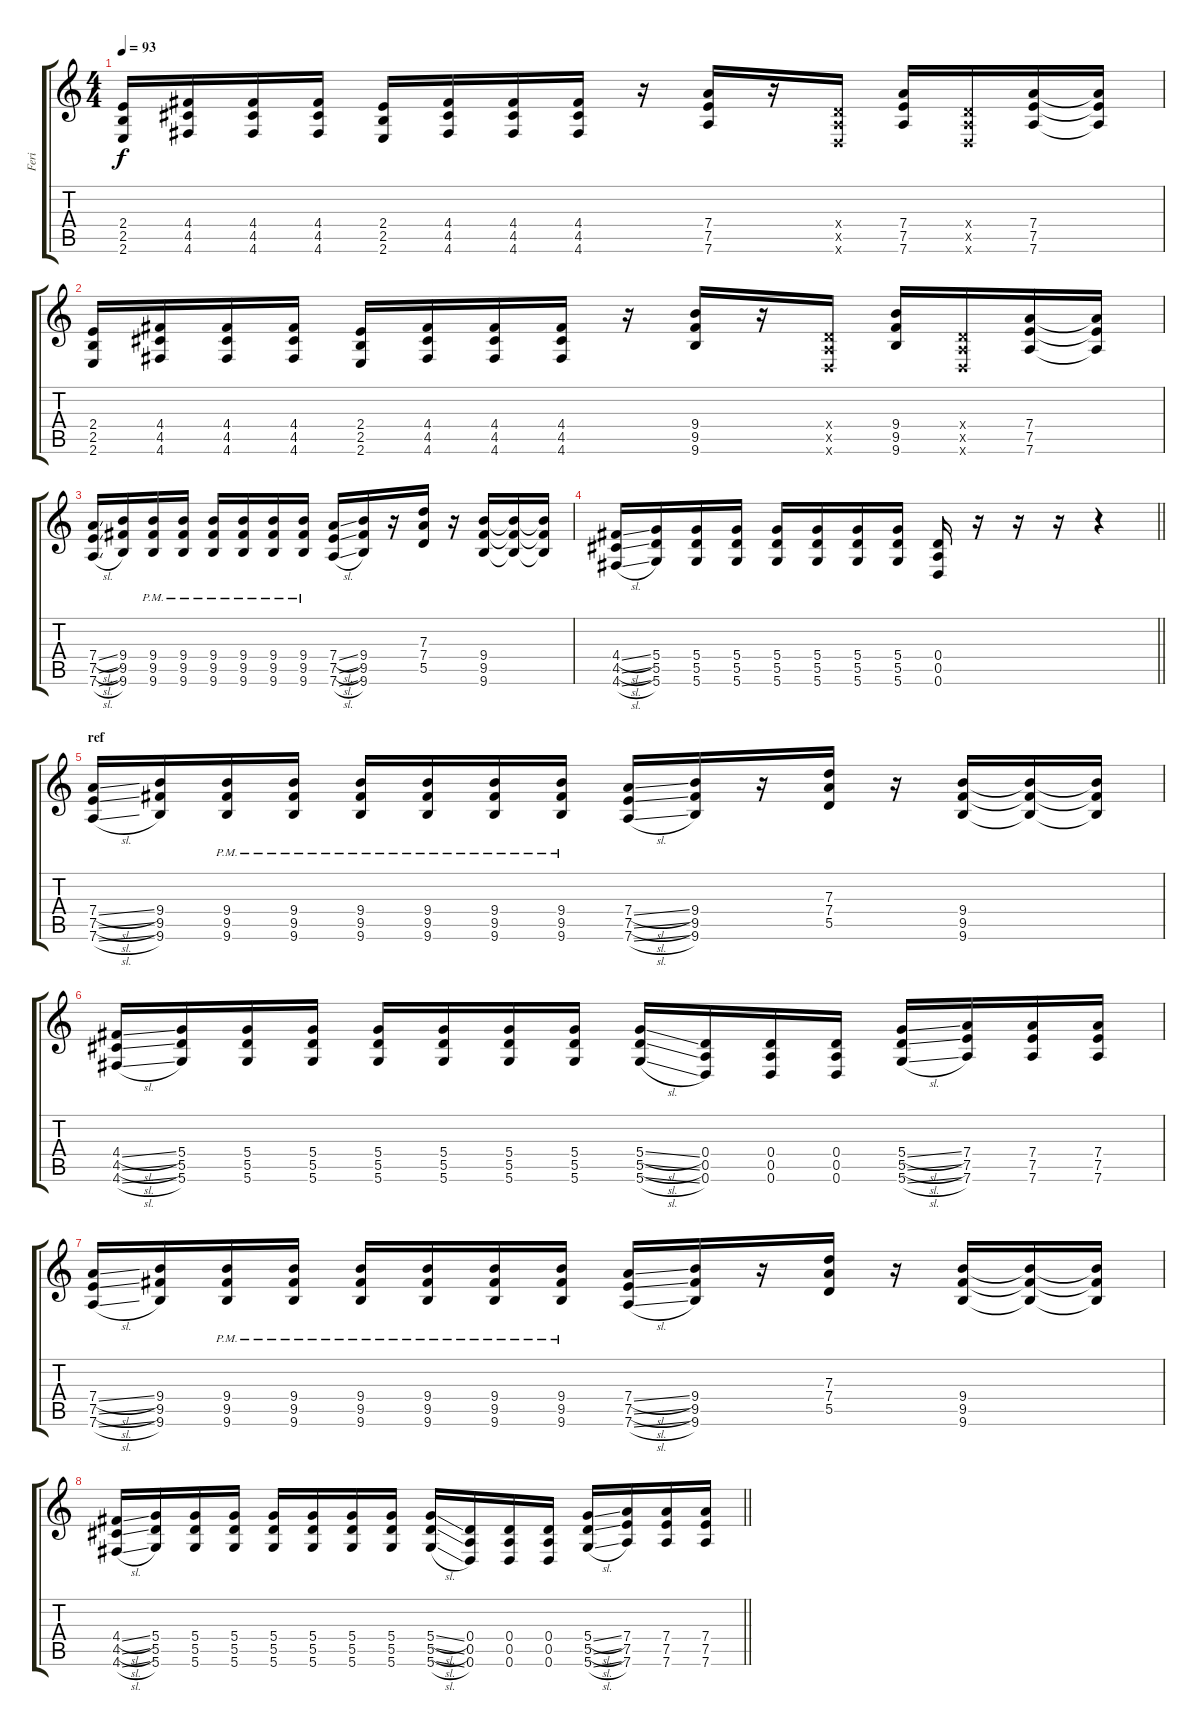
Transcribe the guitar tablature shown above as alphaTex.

\track ("Feri" "Feri") {instrument distortionguitar}
\staff {score tabs}
\tuning (E4 B3 G3 D3 A2 D2) {hide}
\ts (4 4)
\tempo 93
\clef g2
\ks c
(2.4 2.5 2.6).16{dy f} (4.4 4.5 4.6).16 (4.4 4.5 4.6).16 (4.4 4.5 4.6).16 (2.4 2.5 2.6).16 (4.4 4.5 4.6).16 (4.4 4.5 4.6).16 (4.4 4.5 4.6).16 r.16 (7.4 7.5 7.6).16 r.16 (0.4{x} 0.5{x} 0.6{x}).16 (7.4 7.5 7.6).16 (0.4{x} 0.5{x} 0.6{x}).16 (7.4 7.5 7.6).16 (7.4{t} 7.5{t} 7.6{t}).16 |
(2.4 2.5 2.6).16 (4.4 4.5 4.6).16 (4.4 4.5 4.6).16 (4.4 4.5 4.6).16 (2.4 2.5 2.6).16 (4.4 4.5 4.6).16 (4.4 4.5 4.6).16 (4.4 4.5 4.6).16 r.16 (9.4 9.5 9.6).16 r.16 (0.4{x} 0.5{x} 0.6{x}).16 (9.4 9.5 9.6).16 (0.4{x} 0.5{x} 0.6{x}).16 (7.4 7.5 7.6).16 (7.4{t} 7.5{t} 7.6{t}).16 |
(7.4{sl} 7.5{sl} 7.6{sl}).16 (9.4 9.5 9.6).16 (9.4{pm} 9.5{pm} 9.6{pm}).16 (9.4{pm} 9.5{pm} 9.6{pm}).16 (9.4{pm} 9.5{pm} 9.6{pm}).16 (9.4{pm} 9.5{pm} 9.6{pm}).16 (9.4{pm} 9.5{pm} 9.6{pm}).16 (9.4{pm} 9.5{pm} 9.6{pm}).16 (7.4{sl} 7.5{sl} 7.6{sl}).16 (9.4 9.5 9.6).16 r.16 (7.3 7.4 5.5).16 r.16 (9.4 9.5 9.6).16 (9.4{t} 9.5{t} 9.6{t}).16 (9.4{t} 9.5{t} 9.6{t}).16 |
\barLineRight lightlight
(4.4{sl} 4.5{sl} 4.6{sl}).16 (5.4 5.5 5.6).16 (5.4 5.5 5.6).16 (5.4 5.5 5.6).16 (5.4 5.5 5.6).16 (5.4 5.5 5.6).16 (5.4 5.5 5.6).16 (5.4 5.5 5.6).16 (0.4 0.5 0.6).16 r.16 r.16 r.16 r.4 |
\section ("" "ref")
(7.4{sl} 7.5{sl} 7.6{sl}).16 (9.4 9.5 9.6).16 (9.4{pm} 9.5{pm} 9.6{pm}).16 (9.4{pm} 9.5{pm} 9.6{pm}).16 (9.4{pm} 9.5{pm} 9.6{pm}).16 (9.4{pm} 9.5{pm} 9.6{pm}).16 (9.4{pm} 9.5{pm} 9.6{pm}).16 (9.4{pm} 9.5{pm} 9.6{pm}).16 (7.4{sl} 7.5{sl} 7.6{sl}).16 (9.4 9.5 9.6).16 r.16 (7.3 7.4 5.5).16 r.16 (9.4 9.5 9.6).16 (9.4{t} 9.5{t} 9.6{t}).16 (9.4{t} 9.5{t} 9.6{t}).16 |
(4.4{sl} 4.5{sl} 4.6{sl}).16 (5.4 5.5 5.6).16 (5.4 5.5 5.6).16 (5.4 5.5 5.6).16 (5.4 5.5 5.6).16 (5.4 5.5 5.6).16 (5.4 5.5 5.6).16 (5.4 5.5 5.6).16 (5.4{sl} 5.5{sl} 5.6{sl}).16 (0.4 0.5 0.6).16 (0.4 0.5 0.6).16 (0.4 0.5 0.6).16 (5.4{sl} 5.5{sl} 5.6{sl}).16 (7.4 7.5 7.6).16 (7.4 7.5 7.6).16 (7.4 7.5 7.6).16 |
(7.4{sl} 7.5{sl} 7.6{sl}).16 (9.4 9.5 9.6).16 (9.4{pm} 9.5{pm} 9.6{pm}).16 (9.4{pm} 9.5{pm} 9.6{pm}).16 (9.4{pm} 9.5{pm} 9.6{pm}).16 (9.4{pm} 9.5{pm} 9.6{pm}).16 (9.4{pm} 9.5{pm} 9.6{pm}).16 (9.4{pm} 9.5{pm} 9.6{pm}).16 (7.4{sl} 7.5{sl} 7.6{sl}).16 (9.4 9.5 9.6).16 r.16 (7.3 7.4 5.5).16 r.16 (9.4 9.5 9.6).16 (9.4{t} 9.5{t} 9.6{t}).16 (9.4{t} 9.5{t} 9.6{t}).16 |
\barLineRight lightlight
(4.4{sl} 4.5{sl} 4.6{sl}).16 (5.4 5.5 5.6).16 (5.4 5.5 5.6).16 (5.4 5.5 5.6).16 (5.4 5.5 5.6).16 (5.4 5.5 5.6).16 (5.4 5.5 5.6).16 (5.4 5.5 5.6).16 (5.4{sl} 5.5{sl} 5.6{sl}).16 (0.4 0.5 0.6).16 (0.4 0.5 0.6).16 (0.4 0.5 0.6).16 (5.4{sl} 5.5{sl} 5.6{sl}).16 (7.4 7.5 7.6).16 (7.4 7.5 7.6).16 (7.4 7.5 7.6).16
